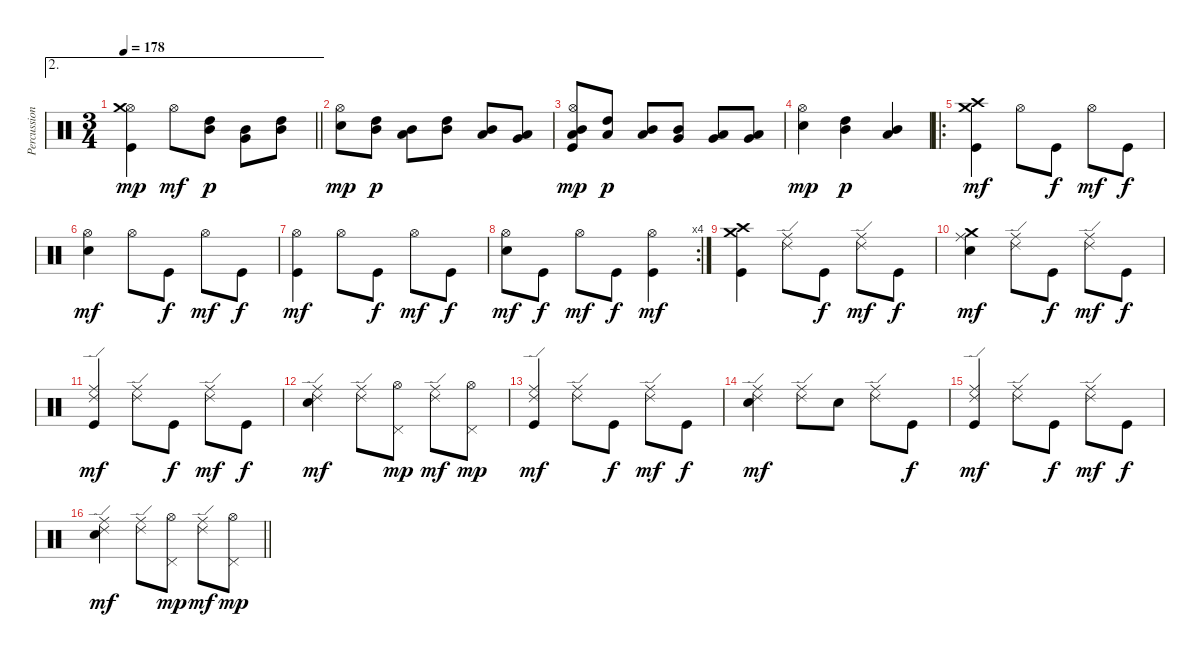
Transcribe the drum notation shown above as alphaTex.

\track ("Percussions" "Percussion") {instrument percussion}
\staff {score}
\articulation defaults
\ae 2
\ts (3 4)
\tempo 178
\clef neutral
\barLineRight lightlight
\ks c
("Kick (hit)" "Hi-Hat (open)" "Crash medium (hit)").4{dy mp} "Hi-Hat (open)".8{dy mf} ("Mid Tom (hit)" "High Tom (hit)").8{dy p} ("Very Low Tom (hit)" "Mid Tom (hit)").8 ("Mid Tom (hit)" "High Tom (hit)").8 |
("Electric Snare (hit)" "Hi-Hat (open)").8{dy mp} ("Mid Tom (hit)" "High Tom (hit)").8{dy p} ("Low Tom (hit)" "Mid Tom (hit)").8 ("Mid Tom (hit)" "High Tom (hit)").8 ("Low Tom (hit)" "Mid Tom (hit)").8 ("Very Low Tom (hit)" "Low Tom (hit)").8 |
("Kick (hit)" "Low Tom (hit)" "Mid Tom (hit)" "Hi-Hat (open)").8{dy mp} ("Low Tom (hit)" "High Tom (hit)").8{dy p} ("Low Tom (hit)" "Mid Tom (hit)").8 ("Very Low Tom (hit)" "Mid Tom (hit)").8 ("Very Low Tom (hit)" "Low Tom (hit)").8 ("Low Floor Tom (hit)" "Very Low Tom (hit)").8 |
("Electric Snare (hit)" "Hi-Hat (open)").4{dy mp} ("Mid Tom (hit)" "High Tom (hit)").4{dy p} ("Low Tom (hit)" "Mid Tom (hit)").4 |
\ro
("Kick (hit)" "Crash high (hit)" "Crash medium (hit)").4{dy mf} "Hi-Hat (open)".8 "Kick (hit)".8{dy f} "Hi-Hat (open)".8{dy mf} "Kick (hit)".8{dy f} |
("Electric Snare (hit)" "Hi-Hat (open)").4{dy mf} "Hi-Hat (open)".8 "Kick (hit)".8{dy f} "Hi-Hat (open)".8{dy mf} "Kick (hit)".8{dy f} |
("Kick (hit)" "Hi-Hat (open)").4{dy mf} "Hi-Hat (open)".8 "Kick (hit)".8{dy f} "Hi-Hat (open)".8{dy mf} "Kick (hit)".8{dy f} |
\rc 4
("Electric Snare (hit)" "Hi-Hat (open)").8{dy mf} "Kick (hit)".8{dy f} "Hi-Hat (open)".8{dy mf} "Kick (hit)".8{dy f} ("Kick (hit)" "Hi-Hat (open)").4{dy mf} |
("Kick (hit)" "Crash high (hit)" "Crash medium (hit)").4 ("Ride (middle)" "Ride (edge) 2").8 "Kick (hit)".8{dy f} ("Ride (middle)" "Ride (edge) 2").8{dy mf} "Kick (hit)".8{dy f} |
("Electric Snare (hit)" "Ride (middle)" "Crash medium (hit)").4{dy mf} ("Ride (middle)" "Ride (edge) 2").8 "Kick (hit)".8{dy f} ("Ride (middle)" "Ride (edge) 2").8{dy mf} "Kick (hit)".8{dy f} |
("Kick (hit)" "Ride (middle)" "Ride (edge) 2").4{dy mf} ("Ride (middle)" "Ride (edge) 2").8 "Kick (hit)".8{dy f} ("Ride (middle)" "Ride (edge) 2").8{dy mf} "Kick (hit)".8{dy f} |
("Electric Snare (hit)" "Ride (middle)" "Ride (edge) 2").4{dy mf} ("Ride (middle)" "Ride (edge) 2").8 ("Hi-Hat (open)" "Pedal Hi-Hat (hit)").8{dy mp} ("Ride (middle)" "Ride (edge) 2").8{dy mf} ("Hi-Hat (open)" "Pedal Hi-Hat (hit)").8{dy mp} |
("Kick (hit)" "Ride (middle)" "Ride (edge) 2").4{dy mf} ("Ride (middle)" "Ride (edge) 2").8 "Kick (hit)".8{dy f} ("Ride (middle)" "Ride (edge) 2").8{dy mf} "Kick (hit)".8{dy f} |
("Electric Snare (hit)" "Ride (middle)" "Ride (edge) 2").4{dy mf} ("Ride (middle)" "Ride (edge) 2").8 "Electric Snare (hit)".8 ("Ride (middle)" "Ride (edge) 2").8 "Kick (hit)".8{dy f} |
("Kick (hit)" "Ride (middle)" "Ride (edge) 2").4{dy mf} ("Ride (middle)" "Ride (edge) 2").8 "Kick (hit)".8{dy f} ("Ride (middle)" "Ride (edge) 2").8{dy mf} "Kick (hit)".8{dy f} |
\barLineRight lightlight
("Electric Snare (hit)" "Ride (middle)" "Ride (edge) 2").4{dy mf} ("Ride (middle)" "Ride (edge) 2").8 ("Hi-Hat (open)" "Pedal Hi-Hat (hit)").8{dy mp} ("Ride (middle)" "Ride (edge) 2").8{dy mf} ("Hi-Hat (open)" "Pedal Hi-Hat (hit)").8{dy mp}
